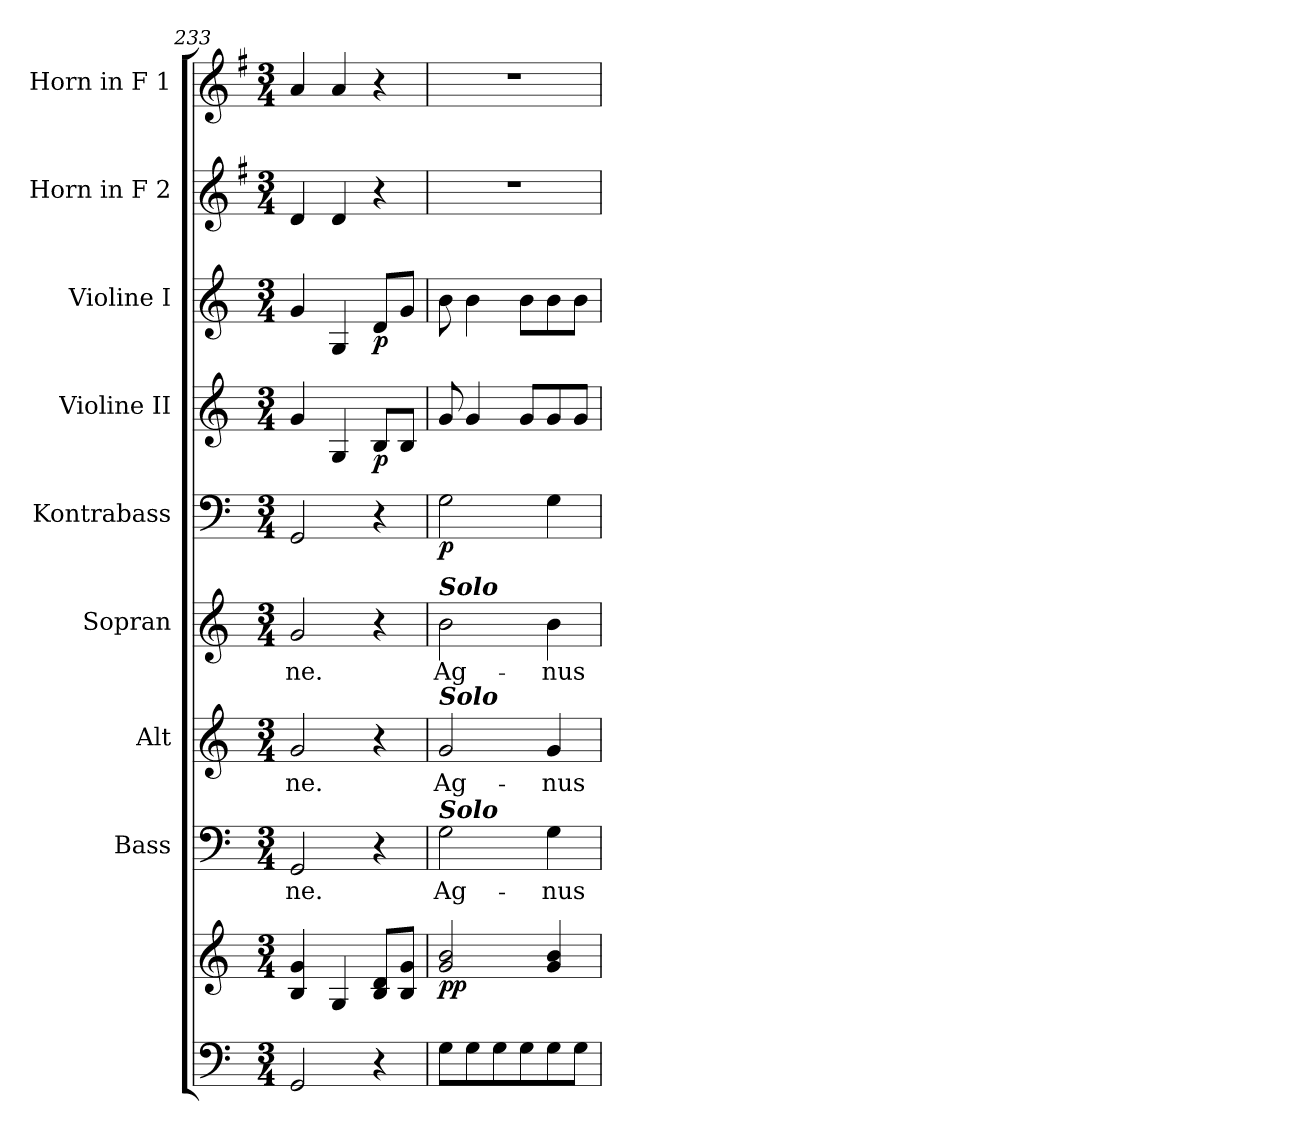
**kern	**kern	**dynam	**kern	**text	**kern	**text	**kern	**text	**kern	**dynam	**kern	**dynam	**kern	**dynam	**kern	**kern
*part9	*part9	*part9	*part8	*part8	*part7	*part7	*part6	*part6	*part5	*part5	*part4	*part4	*part3	*part3	*part2	*part1
*staff10	*staff9	*staff9/10	*staff8	*staff8	*staff7	*staff7	*staff6	*staff6	*staff5	*staff5	*staff4	*staff4	*staff3	*staff3	*staff2	*staff1
*	*	*	*I"Bass	*	*I"Alt	*	*I"Sopran	*	*I"Kontrabass	*	*I"Violine II	*	*I"Violine I	*	*I"Horn in F 2	*I"Horn in F 1
*	*	*	*I'B.	*	*I'A.	*	*I'S.	*	*I'Kb.	*	*I'Vl. II	*	*I'Vl. I	*	*I'Hrn. 2	*I'Hrn. 1
*clefF4	*clefG2	*	*clefF4	*	*clefG2	*	*clefG2	*	*clefF4	*	*clefG2	*	*clefG2	*	*clefG2	*clefG2
*	*	*	*	*	*	*	*	*	*ITrd7c12	*	*	*	*	*	*ITrd4c7	*ITrd4c7
*k[]	*k[]	*	*k[]	*	*k[]	*	*k[]	*	*k[]	*	*k[]	*	*k[]	*	*k[]	*k[]
*C:	*C:	*	*C:	*	*C:	*	*C:	*	*C:	*	*C:	*	*C:	*	*C:	*C:
*M3/4	*M3/4	*	*M3/4	*	*M3/4	*	*M3/4	*	*M3/4	*	*M3/4	*	*M3/4	*	*M3/4	*M3/4
=233	=233	=233	=233	=233	=233	=233	=233	=233	=233	=233	=233	=233	=233	=233	=233	=233
!	!	!	!	!LO:LY:b	!	!LO:LY:b	!	!LO:LY:b	!	!	!	!	!	!	!	!
2GG/	4B/ 4g/	.	2GG/	-ne.	2g/	-ne.	2g/	-ne.	2GGG/	.	4g/	.	4g/	.	4G/	4d/
.	4G/	.	.	.	.	.	.	.	.	.	4G/	.	4G/	.	4G/	4d/
!	!	!	!	!	!	!	!	!	!	!	!	!LO:DY:b	!	!LO:DY:b	!	!
4r	8B/ 8d/L	.	4r	.	4r	.	4r	.	4r	.	8B/L	p	8d/L	p	4r	4r
.	8B/ 8g/J	.	.	.	.	.	.	.	.	.	8B/J	.	8g/J	.	.	.
=234	=234	=234	=234	=234	=234	=234	=234	=234	=234	=234	=234	=234	=234	=234	=234	=234
!	!	!	!	!	!	!	!LO:TX:a:Bi:t=Solo	!	!	!	!	!	!	!	!	!
!	!	!	!	!	!LO:TX:a:Bi:t=Solo	!	!	!	!	!	!	!	!	!	!	!
!	!	!	!LO:TX:a:Bi:t=Solo	!	!	!	!	!	!	!	!	!	!	!	!	!
!	!	!LO:DY:b	!	!LO:LY:b	!	!LO:LY:b	!	!LO:LY:b	!	!LO:DY:b	!	!	!	!	!	!
8G\L	2g/ 2b/	pp	2G\	Ag-	2g/	Ag-	2b\	Ag-	2GG\	p	8g/	.	8b\	.	2.r	2.r
8G\	.	.	.	.	.	.	.	.	.	.	4g/	.	4b\	.	.	.
8G\	.	.	.	.	.	.	.	.	.	.	.	.	.	.	.	.
8G\	.	.	.	.	.	.	.	.	.	.	8g/L	.	8b\L	.	.	.
!	!	!	!	!LO:LY:b	!	!LO:LY:b	!	!LO:LY:b	!	!	!	!	!	!	!	!
8G\	4g/ 4b/	.	4G\	-nus	4g/	-nus	4b\	-nus	4GG\	.	8g/	.	8b\	.	.	.
8G\J	.	.	.	.	.	.	.	.	.	.	8g/J	.	8b\J	.	.	.
=	=	=	=	=	=	=	=	=	=	=	=	=	=	=	=	=
*-	*-	*-	*-	*-	*-	*-	*-	*-	*-	*-	*-	*-	*-	*-	*-	*-
